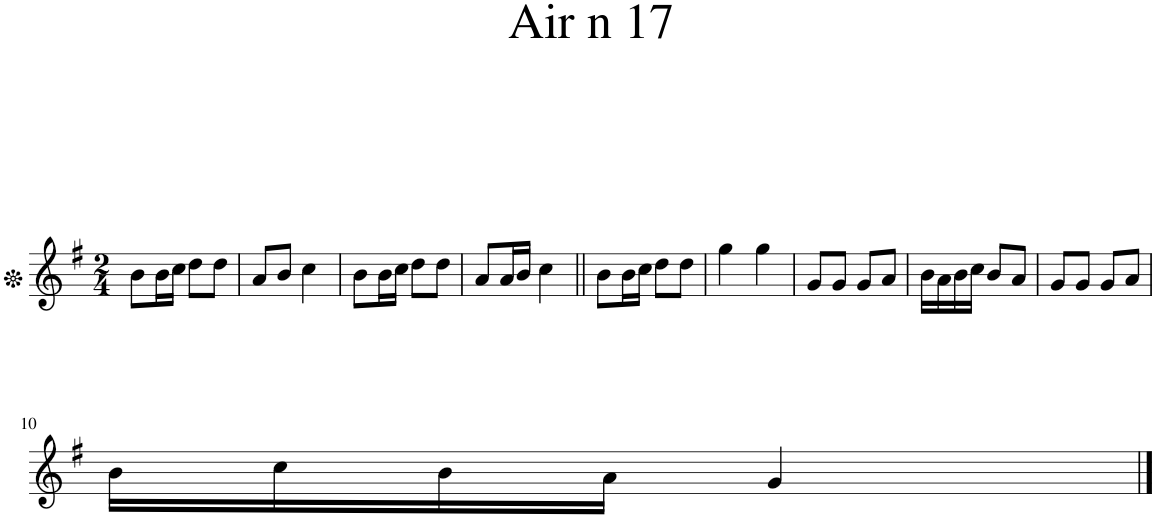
**kern
*part1
*staff1
*I"Piano
*I'Pno.
*clefG2
*k[f#]
*M2/4
=1
8b\L
16b\L
16cc\JJ
8dd\L
8dd\J
=2
8a/L
8b/J
4cc\
=3
8b\L
16b\L
16cc\JJ
8dd\L
8dd\J
=4
8a/L
16a/L
16b/JJ
4cc\
=5||
8b\L
16b\L
16cc\JJ
8dd\L
8dd\J
=6
4gg\
4gg\
=7
8g/L
8g/J
8g/L
8a/J
=8
16b\LL
16a\
16b\
16cc\JJ
8b/L
8a/J
=9
8g/L
8g/J
8g/L
8a/J
!!LO:LB:g=z
=10
16b\LL
16cc\
16b\
16a\JJ
4g/
==
*-
